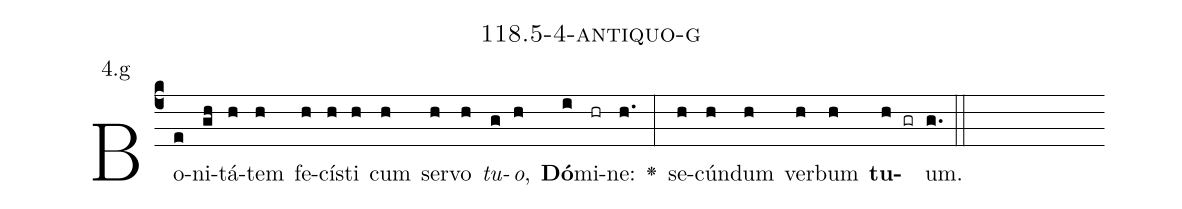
name: 118.5-4-antiquo-g;
annotation: 4.g;
%%
(c4)Bo(e)ni(gh)tá(h)tem(h) fe(h)cís(h)ti(h) cum(h) ser(h)vo(h) <i>tu</i>(g)<i>o</i>,(h) <b>Dó</b>(i)mi(hr)ne:(h.) <v>\greheightstar</v>(:) se(h)cún(h)dum(h) ver(h)bum(h) <b>tu</b>(h gr)um.(g.) (::)


%E(h) u(h) o(h) u(h) a(h) e.(g.) (::)
